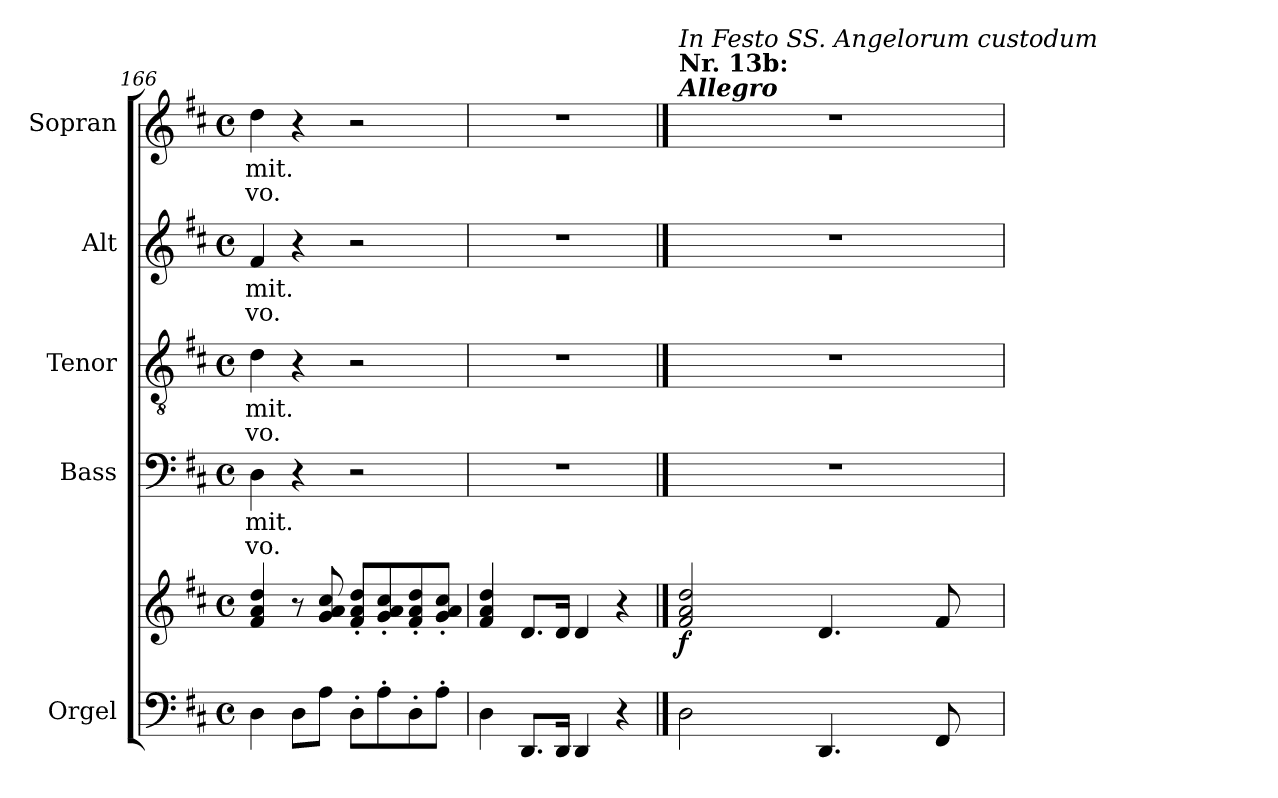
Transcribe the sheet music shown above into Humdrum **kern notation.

**kern	**kern	**dynam	**kern	**text	**text	**kern	**text	**text	**kern	**text	**text	**kern	**text	**text
*part5	*part5	*part5	*part4	*part4	*part4	*part3	*part3	*part3	*part2	*part2	*part2	*part1	*part1	*part1
*staff6	*staff5	*staff5/6	*staff4	*staff4	*staff4	*staff3	*staff3	*staff3	*staff2	*staff2	*staff2	*staff1	*staff1	*staff1
*I"Orgel	*	*	*I"Bass	*	*	*I"Tenor	*	*	*I"Alt	*	*	*I"Sopran	*	*
*I'Org.	*	*	*I'B.	*	*	*I'T.	*	*	*I'A.	*	*	*I'S.	*	*
*clefF4	*clefG2	*	*clefF4	*	*	*clefGv2	*	*	*clefG2	*	*	*clefG2	*	*
*k[f#c#]	*k[f#c#]	*	*k[f#c#]	*	*	*k[f#c#]	*	*	*k[f#c#]	*	*	*k[f#c#]	*	*
*D:	*D:	*	*D:	*	*	*D:	*	*	*D:	*	*	*D:	*	*
*M4/4	*M4/4	*	*M4/4	*	*	*M4/4	*	*	*M4/4	*	*	*M4/4	*	*
*met(c)	*met(c)	*	*met(c)	*	*	*met(c)	*	*	*met(c)	*	*	*met(c)	*	*
=166	=166	=166	=166	=166	=166	=166	=166	=166	=166	=166	=166	=166	=166	=166
!	!	!	!	!LO:LY:b	!LO:LY:b	!	!LO:LY:b	!LO:LY:b	!	!LO:LY:b	!LO:LY:b	!	!LO:LY:b	!LO:LY:b
4D\	4f#/ 4a/ 4dd/	.	4D\	-mit.	-vo.	4d\	-mit.	-vo.	4f#/	-mit.	-vo.	4dd\	-mit.	-vo.
8D\L	8r	.	4r	.	.	4r	.	.	4r	.	.	4r	.	.
8A\J	8g/ 8a/ 8cc#/	.	.	.	.	.	.	.	.	.	.	.	.	.
8D'>\L	8f#/'< 8a/'< 8dd/'<L	.	2r	.	.	2r	.	.	2r	.	.	2r	.	.
8A'>\	8g/'< 8a/'< 8cc#/'<	.	.	.	.	.	.	.	.	.	.	.	.	.
8D'>\	8f#/'< 8a/'< 8dd/'<	.	.	.	.	.	.	.	.	.	.	.	.	.
8A'>\J	8g/'< 8a/'< 8cc#/'<J	.	.	.	.	.	.	.	.	.	.	.	.	.
=167	=167	=167	=167	=167	=167	=167	=167	=167	=167	=167	=167	=167	=167	=167
4D\	4f#/ 4a/ 4dd/	.	1r	.	.	1r	.	.	1r	.	.	1r	.	.
8.DD/L	8.d/L	.	.	.	.	.	.	.	.	.	.	.	.	.
16DD/Jk	16d/Jk	.	.	.	.	.	.	.	.	.	.	.	.	.
4DD/	4d/	.	.	.	.	.	.	.	.	.	.	.	.	.
4r	4r	.	.	.	.	.	.	.	.	.	.	.	.	.
!!LO:PB:g=z
==168	==168	==168	==168	==168	==168	==168	==168	==168	==168	==168	==168	==168	==168	==168
!	!	!	!	!	!	!	!	!	!	!	!	!LO:TX:a:Bi:t=Allegro	!	!
!	!	!	!	!	!	!	!	!	!	!	!	!LO:TX:a:B:t=Nr. 13b&colon;	!	!
!	!	!	!	!	!	!	!	!	!	!	!	!LO:TX:a:i:t=In Festo SS. Angelorum custodum	!	!
!	!	!LO:DY:b	!	!	!	!	!	!	!	!	!	!	!	!
2D\	2f#/ 2a/ 2dd/	f	1r	.	.	1r	.	.	1r	.	.	1r	.	.
4.DD/	4.d/	.	.	.	.	.	.	.	.	.	.	.	.	.
8FF#/	8f#/	.	.	.	.	.	.	.	.	.	.	.	.	.
=	=	=	=	=	=	=	=	=	=	=	=	=	=	=
*-	*-	*-	*-	*-	*-	*-	*-	*-	*-	*-	*-	*-	*-	*-
